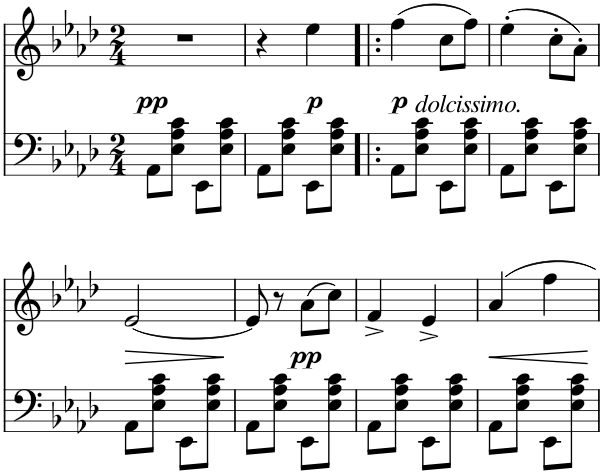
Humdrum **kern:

**kern	**kern	**dynam
*part2	*part1	*part1
*staff2	*staff1	*staff1
*I"Trombone	*I"Bb Trumpet	*
*I'Trb	*I'Tpt	*
*clefF4	*clefG2	*
*	*ITrd1c2	*
*k[b-e-a-d-]	*k[b-e-a-d-]	*
*M2/4	*M2/4	*
=1	=1	=1
!	!	!LO:DY:b
8AA-\L	2r	pp
8E-\ 8A-\ 8c\J	.	.
8EE-\L	.	.
8E-\ 8A-\ 8c\J	.	.
=2	=2	=2
8AA-\L	4r	.
8E-\ 8A-\ 8c\J	.	.
!	!	!LO:DY:b
8EE-\L	4ee-\	p
8E-\ 8A-\ 8c\J	.	.
=3!|:	=3!|:	=3!|:
!	!	!LO:DY:b
8AA-\L	(4ff\	p
!LO:TX:a:i:t=dolcissimo.	!	!
8E-\ 8A-\ 8c\J	.	.
8EE-\L	8cc\L	.
8E-\ 8A-\ 8c\J	8ff\J)	.
=4	=4	=4
8AA-\L	(4ee-'\	.
8E-\ 8A-\ 8c\J	.	.
8EE-\L	8cc'\L	.
8E-\ 8A-\ 8c\J	8a-'\J)	.
!!LO:LB:g=z
=5	=5	=5
!	!	!LO:HP:b
8AA-\L	[2e-/	>
8E-\ 8A-\ 8c\J	.	.
8EE-\L	.	.
8E-\ 8A-\ 8c\J	.	.
.	.	]
=6	=6	=6
8AA-\L	8e-/]	.
8E-\ 8A-\ 8c\J	8r	.
!	!	!LO:DY:b
8EE-\L	(8a-\L	pp
8E-\ 8A-\ 8c\J	8cc\J)	.
=7	=7	=7
8AA-\L	4f'~^/	.
8E-\ 8A-\ 8c\J	.	.
8EE-\L	4e-'~^/	.
8E-\ 8A-\ 8c\J	.	.
=8	=8	=8
!	!	!LO:HP:b
8AA-\L	4a-/	<
8E-\ 8A-\ 8c\J	.	.
8EE-\L	4ff\	.
8E-\ 8A-\ 8c\J	.	.
.	.	[
=	=	=
*-	*-	*-
